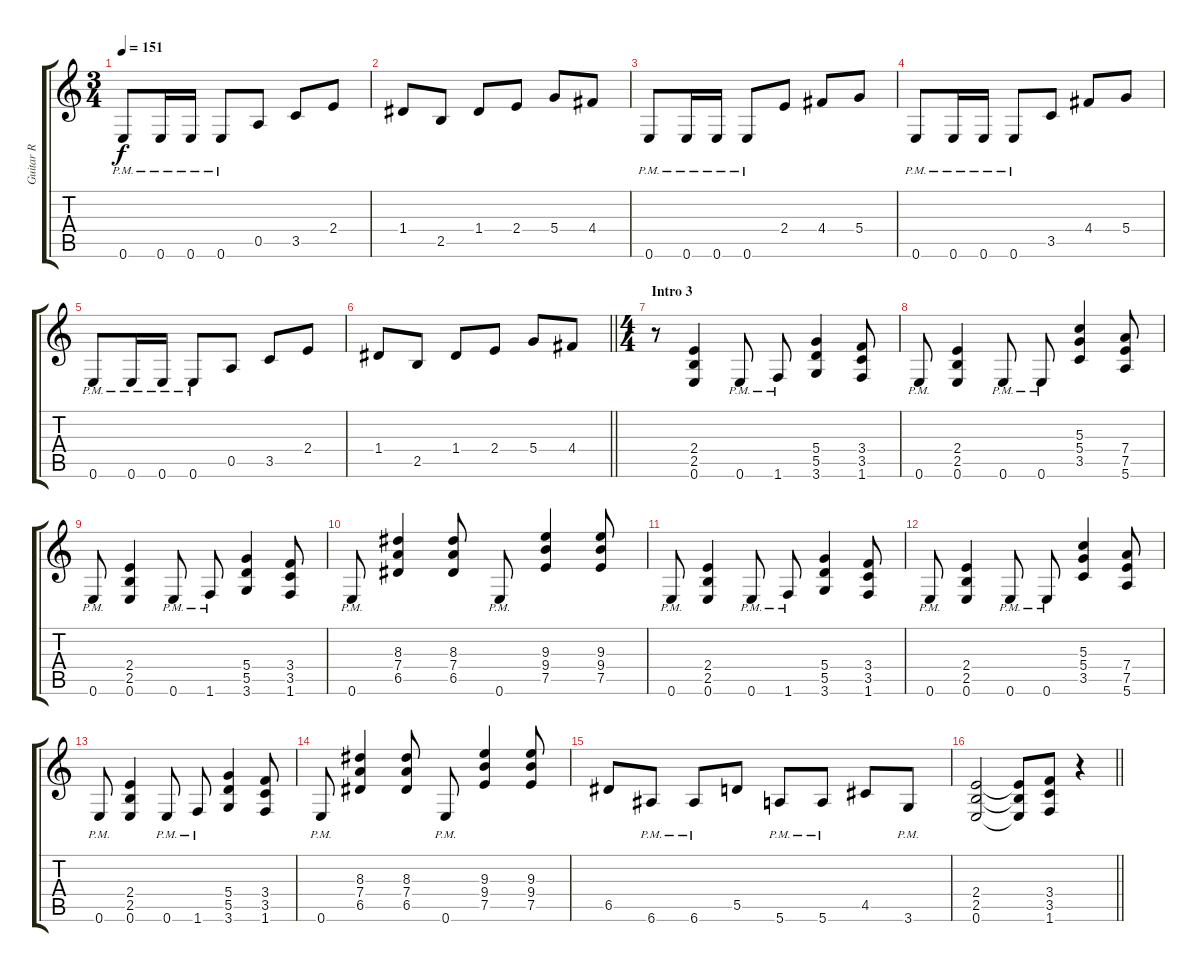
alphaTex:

\track ("Guitar R" "Guitar R") {instrument distortionguitar}
\staff {score tabs}
\tuning (E4 B3 G3 D3 A2 E2) {hide}
\ts (3 4)
\tempo 151
\clef g2
\ks c
0.6{pm}.8{dy f} 0.6{pm}.16 0.6{pm}.16 0.6{pm}.8 0.5.8 3.5.8 2.4.8 |
1.4.8 2.5.8 1.4.8 2.4.8 5.4.8 4.4.8 |
0.6{pm}.8 0.6{pm}.16 0.6{pm}.16 0.6{pm}.8 2.4.8 4.4.8 5.4.8 |
0.6{pm}.8 0.6{pm}.16 0.6{pm}.16 0.6{pm}.8 3.5.8 4.4.8 5.4.8 |
0.6{pm}.8 0.6{pm}.16 0.6{pm}.16 0.6{pm}.8 0.5.8 3.5.8 2.4.8 |
\barLineRight lightlight
1.4.8 2.5.8 1.4.8 2.4.8 5.4.8 4.4.8 |
\ts (4 4)
\section ("" "Intro 3")
r.8 (2.4 2.5 0.6).4 0.6{pm}.8 1.6{pm}.8 (5.4 5.5 3.6).4 (3.4 3.5 1.6).8 |
0.6{pm}.8 (2.4 2.5 0.6).4 0.6{pm}.8 0.6{pm}.8 (5.3 5.4 3.5).4 (7.4 7.5 5.6).8 |
0.6{pm}.8 (2.4 2.5 0.6).4 0.6{pm}.8 1.6{pm}.8 (5.4 5.5 3.6).4 (3.4 3.5 1.6).8 |
0.6{pm}.8 (8.3 7.4 6.5).4 (8.3 7.4 6.5).8 0.6{pm}.8 (9.3 9.4 7.5).4 (9.3 9.4 7.5).8 |
0.6{pm}.8 (2.4 2.5 0.6).4 0.6{pm}.8 1.6{pm}.8 (5.4 5.5 3.6).4 (3.4 3.5 1.6).8 |
0.6{pm}.8 (2.4 2.5 0.6).4 0.6{pm}.8 0.6{pm}.8 (5.3 5.4 3.5).4 (7.4 7.5 5.6).8 |
0.6{pm}.8 (2.4 2.5 0.6).4 0.6{pm}.8 1.6{pm}.8 (5.4 5.5 3.6).4 (3.4 3.5 1.6).8 |
0.6{pm}.8 (8.3 7.4 6.5).4 (8.3 7.4 6.5).8 0.6{pm}.8 (9.3 9.4 7.5).4 (9.3 9.4 7.5).8 |
6.5.8 6.6{pm}.8 6.6{pm}.8 5.5.8 5.6{pm}.8 5.6{pm}.8 4.5.8 3.6{pm}.8 |
\barLineRight lightlight
(2.4 2.5 0.6).2 (2.4{t} 2.5{t} 0.6{t}).8 (3.4 3.5 1.6).8 r.4
